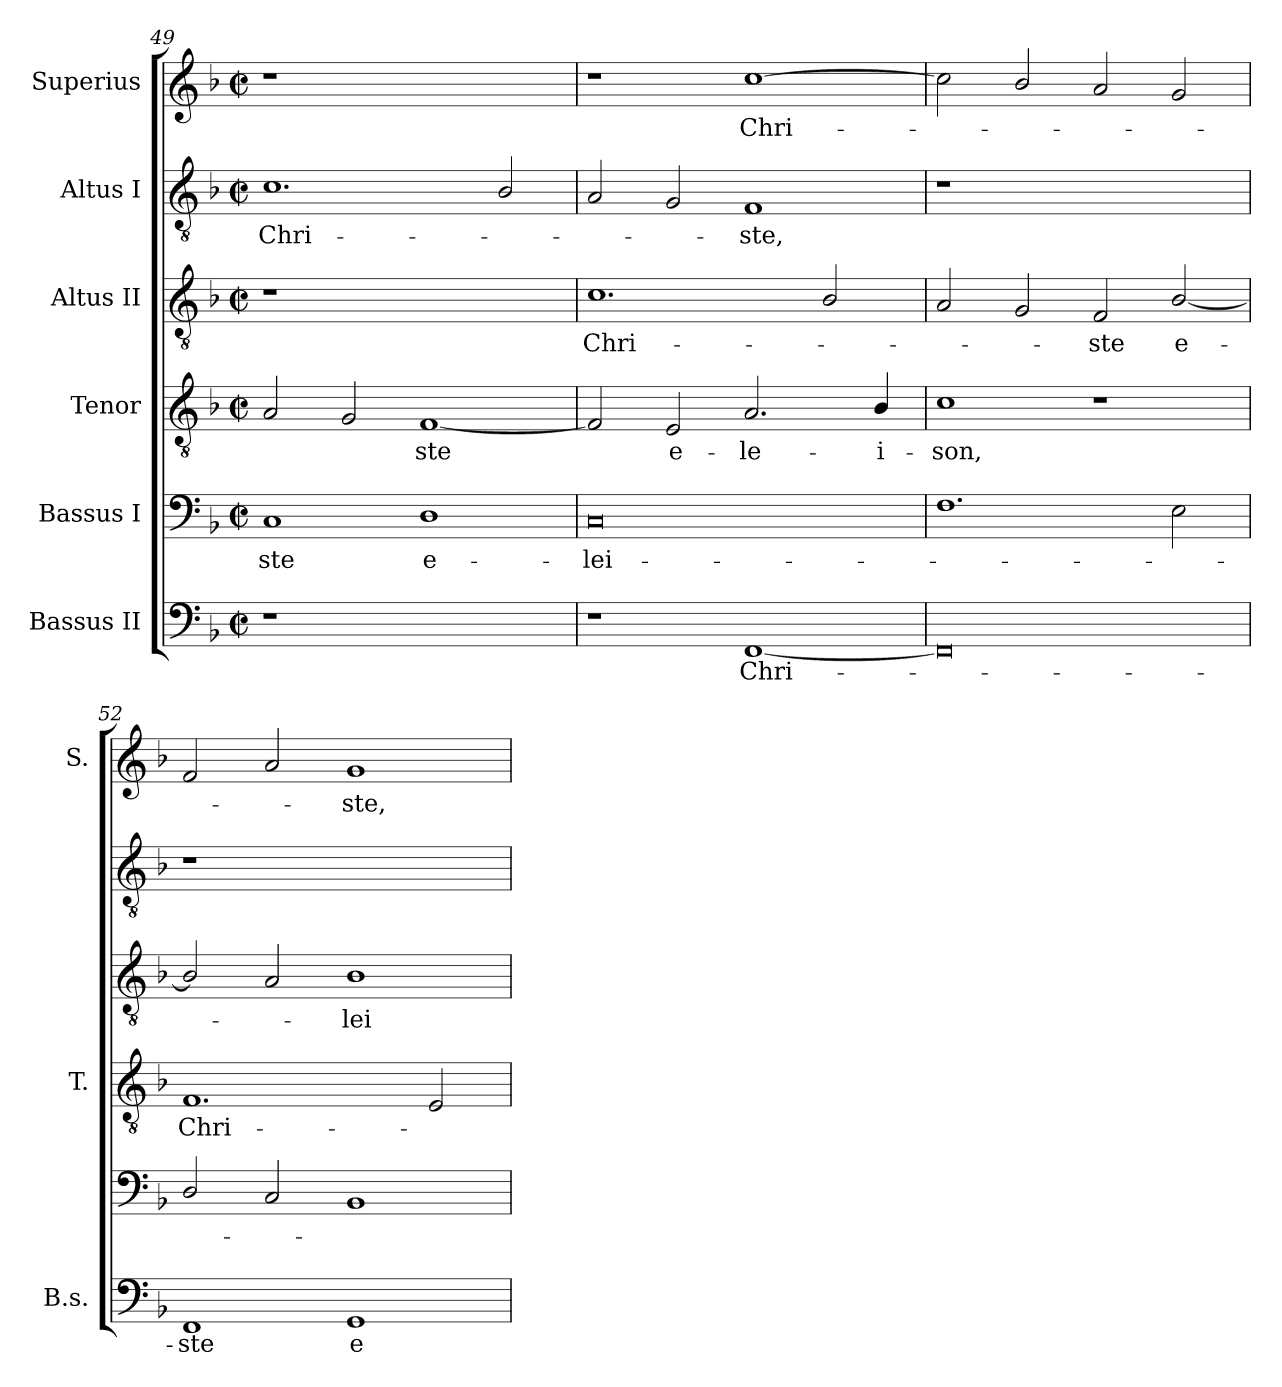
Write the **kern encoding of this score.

**kern	**text	**kern	**text	**kern	**text	**kern	**text	**kern	**text	**kern	**text
*part6	*part6	*part5	*part5	*part4	*part4	*part3	*part3	*part2	*part2	*part1	*part1
*staff6	*staff6	*staff5	*staff5	*staff4	*staff4	*staff3	*staff3	*staff2	*staff2	*staff1	*staff1
*I"Bassus II	*	*I"Bassus I	*	*I"Tenor	*	*I"Altus II	*	*I"Altus I	*	*I"Superius	*
*I'B.s.	*	*	*	*I'T.	*	*	*	*	*	*I'S.	*
*clefF4	*	*clefF4	*	*clefGv2	*	*clefGv2	*	*clefGv2	*	*clefG2	*
*	*	*	*	*ITrd7c12	*	*ITrd7c12	*	*ITrd7c12	*	*	*
*k[b-]	*	*k[b-]	*	*k[b-]	*	*k[b-]	*	*k[b-]	*	*k[b-]	*
*F:	*	*F:	*	*F:	*	*F:	*	*F:	*	*F:	*
*M2/2	*	*M2/2	*	*M2/2	*	*M2/2	*	*M2/2	*	*M2/2	*
*met(c|)	*	*met(c|)	*	*met(c|)	*	*met(c|)	*	*met(c|)	*	*met(c|)	*
=49	=49	=49	=49	=49	=49	=49	=49	=49	=49	=49	=49
!LO:N:vis=1	!	!	!	!	!	!	!	!	!	!	!
!	!	!	!LO:LY:b:color=#000000	!	!	!LO:N:vis=1	!	!	!	!	!
!	!	!	!	!	!	!	!	!	!LO:LY:b:color=#000000	!LO:N:vis=1	!
1r	.	1Ci	-ste	2AAi/	.	1r	.	1.Ci	Chri-	1r	.
.	.	.	.	2GGi/	.	.	.	.	.	.	.
!	!	!	!LO:LY:b:color=#000000	!	!	!	!	!	!	!	!
!	!	!	!	!	!LO:LY:b:color=#000000	!	!	!	!	!	!
1ryy	.	1Di	e-	[<1FFi	-ste	1ryy	.	.	.	1ryy	.
.	.	.	.	.	.	.	.	2BB-i/	.	.	.
=50	=50	=50	=50	=50	=50	=50	=50	=50	=50	=50	=50
!	!	!	!LO:LY:b:color=#000000	!	!	!	!	!	!	!	!
!	!	!	!	!	!	!	!LO:LY:b:color=#000000	!	!	!	!
1r	.	0Ci	-lei-	2FFi/]	.	1.Ci	Chri-	2AAi/	.	1r	.
!	!	!	!	!	!LO:LY:b:color=#000000	!	!	!	!	!	!
.	.	.	.	2EEi/	e-	.	.	2GGi/	.	.	.
!	!LO:LY:b:color=#000000	!	!	!	!	!	!	!	!	!	!
!	!	!	!	!	!LO:LY:b:color=#000000	!	!	!	!	!	!
!	!	!	!	!	!	!	!	!	!LO:LY:b:color=#000000	!	!
!	!	!	!	!	!	!	!	!	!	!	!LO:LY:b:color=#000000
[<1FFi	Chri-	.	.	2.AAi/	-le-	.	.	1FFi	-ste,	[>1cci	Chri-
.	.	.	.	.	.	2BB-i/	.	.	.	.	.
!	!	!	!	!	!LO:LY:b:color=#000000	!	!	!	!	!	!
.	.	.	.	4BB-i/	-i-	.	.	.	.	.	.
=51	=51	=51	=51	=51	=51	=51	=51	=51	=51	=51	=51
!	!	!	!	!	!LO:LY:b:color=#000000	!	!	!LO:N:vis=1	!	!	!
0FFi]	.	1.Fi	.	1Ci	-son,	2AAi/	.	1r	.	2cci\]	.
.	.	.	.	.	.	2GGi/	.	.	.	2b-i/	.
!	!	!	!	!	!	!	!LO:LY:b:color=#000000	!	!	!	!
.	.	.	.	1r	.	2FFi/	-ste	1ryy	.	2ai/	.
!	!	!	!	!	!	!	!LO:LY:b:color=#000000	!	!	!	!
.	.	2Ei\	.	.	.	[<2BB-i/	e-	.	.	2gi/	.
=52	=52	=52	=52	=52	=52	=52	=52	=52	=52	=52	=52
!	!LO:LY:b:color=#000000	!	!	!	!	!	!	!	!	!	!
!	!	!	!	!	!LO:LY:b:color=#000000	!	!	!LO:N:vis=1	!	!	!
1FFi	-ste	2Di/	.	1.FFi	Chri-	2BB-i/]	.	1r	.	2fi/	.
.	.	2Ci/	.	.	.	2AAi/	.	.	.	2ai/	.
!	!LO:LY:b:color=#000000	!	!	!	!	!	!	!	!	!	!
!	!	!	!	!	!	!	!LO:LY:b:color=#000000	!	!	!	!
!	!	!	!	!	!	!	!	!	!	!	!LO:LY:b:color=#000000
1GGi	e-	1BB-i	.	.	.	1BB-i	-lei-	1ryy	.	1gi	-ste,
.	.	.	.	2EEi/	.	.	.	.	.	.	.
=	=	=	=	=	=	=	=	=	=	=	=
*-	*-	*-	*-	*-	*-	*-	*-	*-	*-	*-	*-
